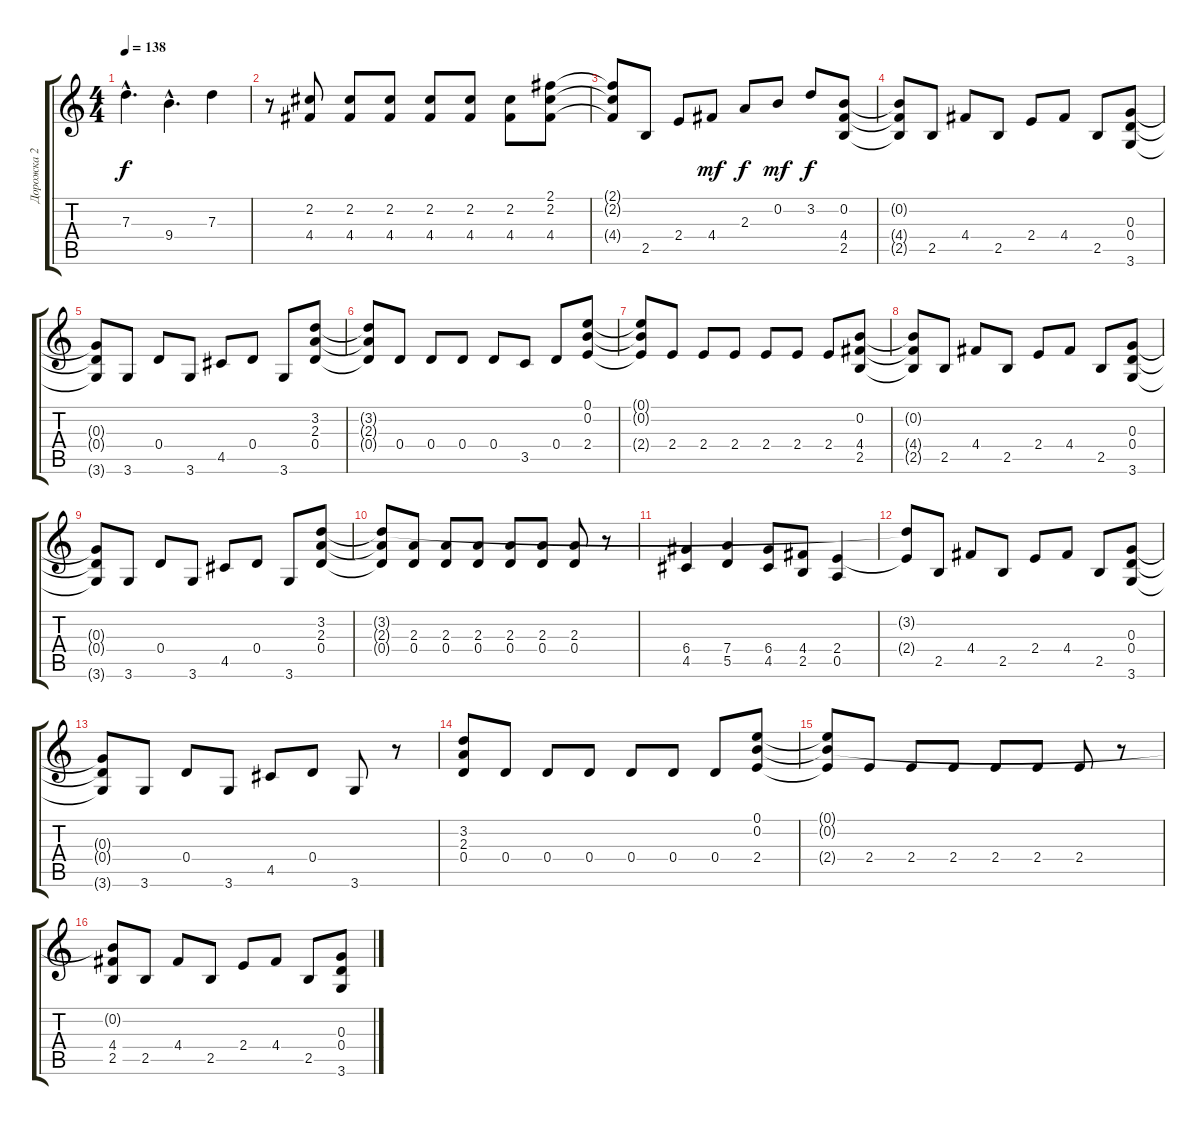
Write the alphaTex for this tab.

\track ("Дорожка 2" "Дорожка 2") {instrument overdrivenguitar}
\staff {score tabs}
\tuning (E4 B3 G3 D3 A2 E2) {hide}
\ts (4 4)
\tempo 138
\clef g2
\ks c
7.3{hac}.4{d dy f} 9.4{hac}.4{d} 7.3.4 |
r.8 (2.2 4.4).8 (2.2 4.4).8 (2.2 4.4).8 (2.2 4.4).8 (2.2 4.4).8 (2.2 4.4).8 (2.1 2.2 4.4).8 |
(2.1{t} 2.2{t} 4.4{t}).8 2.5.8 2.4.8 4.4.8{dy mf} 2.3.8{dy f} 0.2.8{dy mf} 3.2.8{dy f} (0.2 4.4 2.5).8 |
(0.2{t} 4.4{t} 2.5{t}).8 2.5.8 4.4.8 2.5.8 2.4.8 4.4.8 2.5.8 (0.3 0.4 3.6).8 |
(0.3{t} 0.4{t} 3.6{t}).8 3.6.8 0.4.8 3.6.8 4.5.8 0.4.8 3.6.8 (3.2 2.3 0.4).8 |
(3.2{t} 2.3{t} 0.4{t}).8 0.4.8 0.4.8 0.4.8 0.4.8 3.5.8 0.4.8 (0.1 0.2 2.4).8 |
(0.1{t} 0.2{t} 2.4{t}).8 2.4.8 2.4.8 2.4.8 2.4.8 2.4.8 2.4.8 (0.2 4.4 2.5).8 |
(0.2{t} 4.4{t} 2.5{t}).8 2.5.8 4.4.8 2.5.8 2.4.8 4.4.8 2.5.8 (0.3 0.4 3.6).8 |
(0.3{t} 0.4{t} 3.6{t}).8 3.6.8 0.4.8 3.6.8 4.5.8 0.4.8 3.6.8 (3.2 2.3 0.4).8 |
(3.2{t} 2.3{t} 0.4{t}).8 (2.3 0.4).8 (2.3 0.4).8 (2.3 0.4).8 (2.3 0.4).8 (2.3 0.4).8 (2.3 0.4).8 r.8 |
(6.4 4.5).4 (7.4 5.5).4 (6.4 4.5).8 (4.4 2.5).8 (2.4 0.5).4 |
(3.2{t} 2.4{t}).8 2.5.8 4.4.8 2.5.8 2.4.8 4.4.8 2.5.8 (0.3 0.4 3.6).8 |
(0.3{t} 0.4{t} 3.6{t}).8 3.6.8 0.4.8 3.6.8 4.5.8 0.4.8 3.6.8 r.8 |
(3.2 2.3 0.4).8 0.4.8 0.4.8 0.4.8 0.4.8 0.4.8 0.4.8 (0.1 0.2 2.4).8 |
(0.1{t} 0.2{t} 2.4{t}).8 2.4.8 2.4.8 2.4.8 2.4.8 2.4.8 2.4.8 r.8 |
(0.2{t} 4.4 2.5).8 2.5.8 4.4.8 2.5.8 2.4.8 4.4.8 2.5.8 (0.3 0.4 3.6).8
